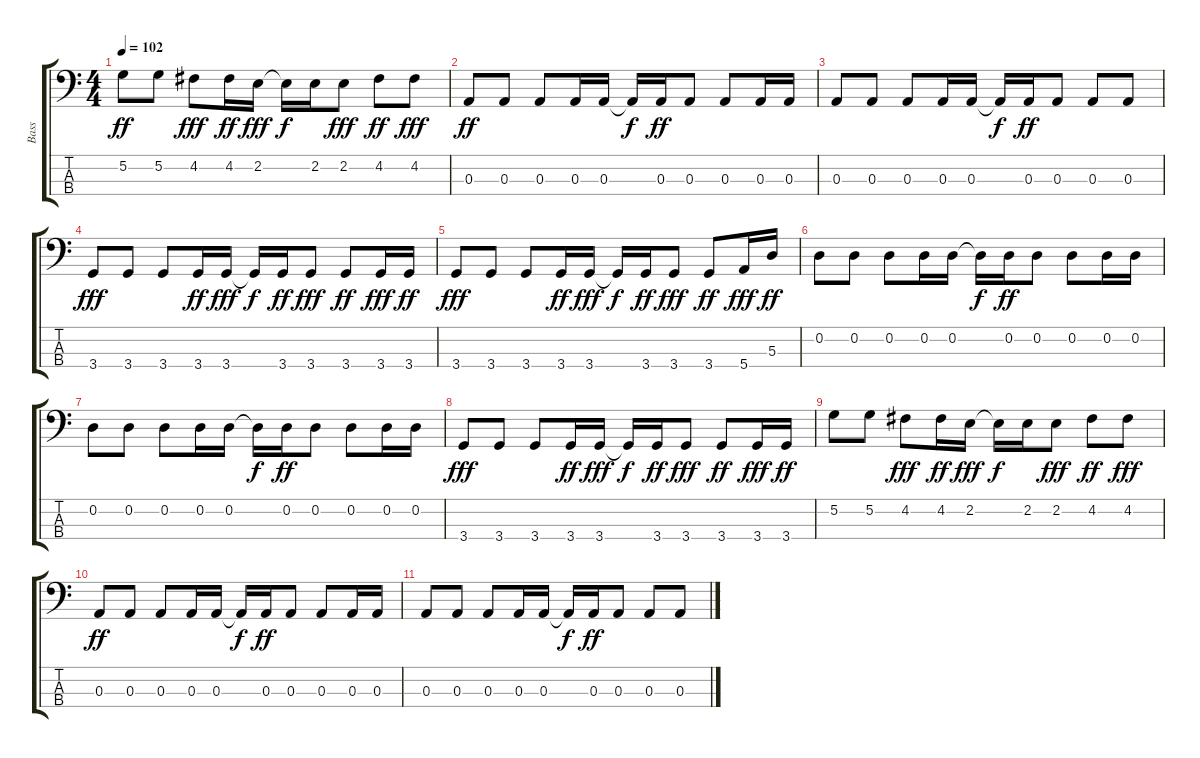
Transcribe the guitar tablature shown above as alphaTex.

\track ("Bass" "Bass") {instrument electricbassfinger}
\staff {score tabs}
\tuning (G2 D2 A1 E1) {hide}
\ts (4 4)
\tempo 102
\clef f4
\ks c
5.2.8{dy ff} 5.2.8 4.2.8{dy fff} 4.2.16{dy ff} 2.2.16{dy fff} 2.2{t}.16{dy f} 2.2.16 2.2.8{dy fff} 4.2.8{dy ff} 4.2.8{dy fff} |
0.3.8{dy ff} 0.3.8 0.3.8 0.3.16 0.3.16 0.3{t}.16{dy f} 0.3.16{dy ff} 0.3.8 0.3.8 0.3.16 0.3.16 |
0.3.8 0.3.8 0.3.8 0.3.16 0.3.16 0.3{t}.16{dy f} 0.3.16{dy ff} 0.3.8 0.3.8 0.3.8 |
3.4.8{dy fff} 3.4.8 3.4.8 3.4.16{dy ff} 3.4.16{dy fff} 3.4{t}.16{dy f} 3.4.16{dy ff} 3.4.8{dy fff} 3.4.8{dy ff} 3.4.16{dy fff} 3.4.16{dy ff} |
3.4.8{dy fff} 3.4.8 3.4.8 3.4.16{dy ff} 3.4.16{dy fff} 3.4{t}.16{dy f} 3.4.16{dy ff} 3.4.8{dy fff} 3.4.8{dy ff} 5.4.16{dy fff} 5.3.16{dy ff} |
0.2.8 0.2.8 0.2.8 0.2.16 0.2.16 0.2{t}.16{dy f} 0.2.16{dy ff} 0.2.8 0.2.8 0.2.16 0.2.16 |
0.2.8 0.2.8 0.2.8 0.2.16 0.2.16 0.2{t}.16{dy f} 0.2.16{dy ff} 0.2.8 0.2.8 0.2.16 0.2.16 |
3.4.8{dy fff} 3.4.8 3.4.8 3.4.16{dy ff} 3.4.16{dy fff} 3.4{t}.16{dy f} 3.4.16{dy ff} 3.4.8{dy fff} 3.4.8{dy ff} 3.4.16{dy fff} 3.4.16{dy ff} |
5.2.8 5.2.8 4.2.8{dy fff} 4.2.16{dy ff} 2.2.16{dy fff} 2.2{t}.16{dy f} 2.2.16 2.2.8{dy fff} 4.2.8{dy ff} 4.2.8{dy fff} |
0.3.8{dy ff} 0.3.8 0.3.8 0.3.16 0.3.16 0.3{t}.16{dy f} 0.3.16{dy ff} 0.3.8 0.3.8 0.3.16 0.3.16 |
0.3.8 0.3.8 0.3.8 0.3.16 0.3.16 0.3{t}.16{dy f} 0.3.16{dy ff} 0.3.8 0.3.8 0.3.8
